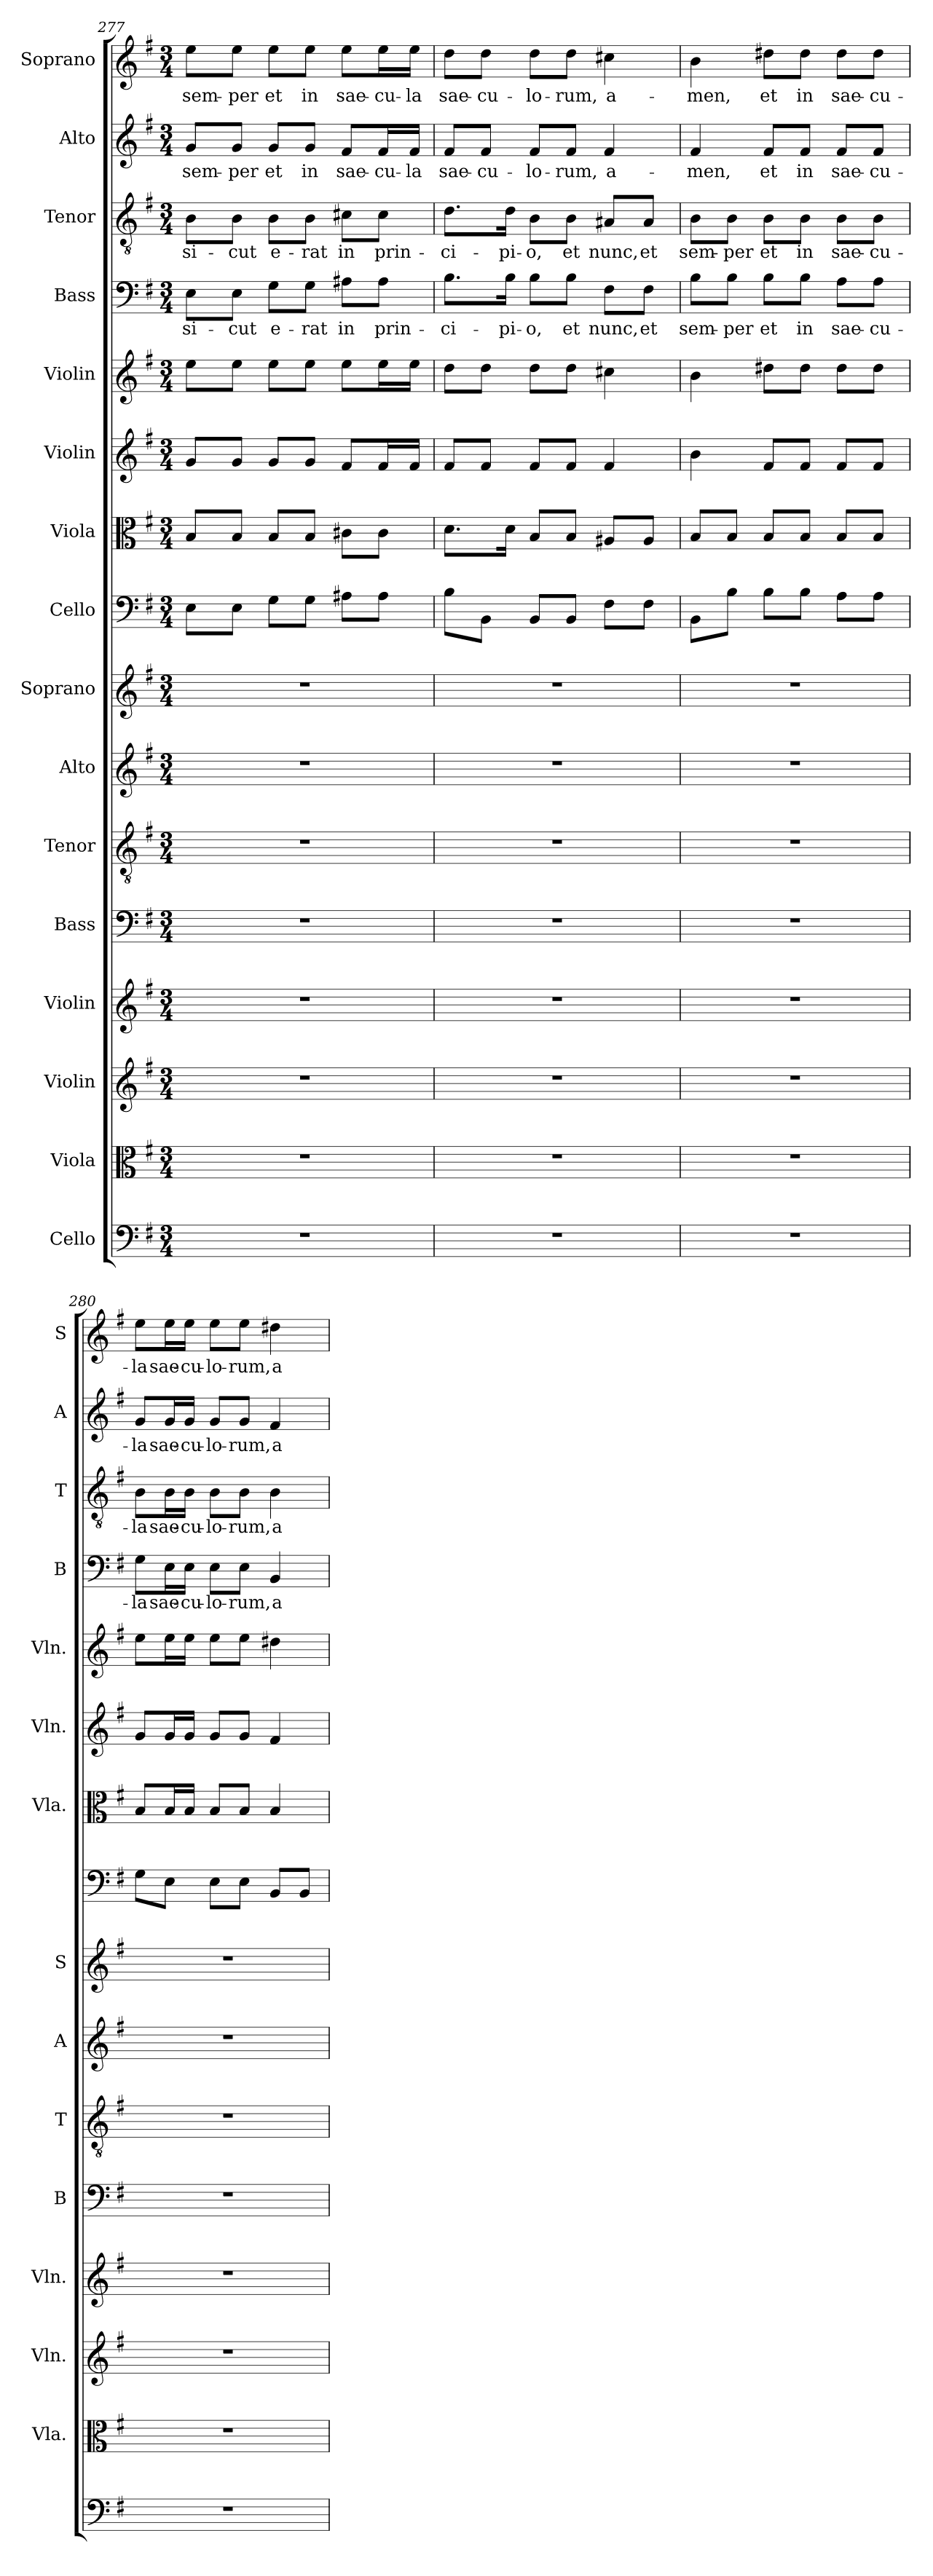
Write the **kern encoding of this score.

**kern	**kern	**kern	**kern	**kern	**kern	**kern	**kern	**kern	**kern	**kern	**kern	**kern	**text	**kern	**text	**kern	**text	**kern	**text
*part16	*part15	*part14	*part13	*part12	*part11	*part10	*part9	*part8	*part7	*part6	*part5	*part4	*part4	*part3	*part3	*part2	*part2	*part1	*part1
*staff16	*staff15	*staff14	*staff13	*staff12	*staff11	*staff10	*staff9	*staff8	*staff7	*staff6	*staff5	*staff4	*staff4	*staff3	*staff3	*staff2	*staff2	*staff1	*staff1
*I"Cello	*I"Viola	*I"Violin	*I"Violin	*I"Bass	*I"Tenor	*I"Alto	*I"Soprano	*I"Cello	*I"Viola	*I"Violin	*I"Violin	*I"Bass	*	*I"Tenor	*	*I"Alto	*	*I"Soprano	*
*	*I'Vla.	*I'Vln.	*I'Vln.	*I'B	*I'T	*I'A	*I'S	*	*I'Vla.	*I'Vln.	*I'Vln.	*I'B	*	*I'T	*	*I'A	*	*I'S	*
*clefF4	*clefC3	*clefG2	*clefG2	*clefF4	*clefGv2	*clefG2	*clefG2	*clefF4	*clefC3	*clefG2	*clefG2	*clefF4	*	*clefGv2	*	*clefG2	*	*clefG2	*
*k[f#]	*k[f#]	*k[f#]	*k[f#]	*k[f#]	*k[f#]	*k[f#]	*k[f#]	*k[f#]	*k[f#]	*k[f#]	*k[f#]	*k[f#]	*	*k[f#]	*	*k[f#]	*	*k[f#]	*
*e:	*e:	*e:	*e:	*e:	*e:	*e:	*e:	*e:	*e:	*e:	*e:	*e:	*	*e:	*	*e:	*	*e:	*
*M3/4	*M3/4	*M3/4	*M3/4	*M3/4	*M3/4	*M3/4	*M3/4	*M3/4	*M3/4	*M3/4	*M3/4	*M3/4	*	*M3/4	*	*M3/4	*	*M3/4	*
=277	=277	=277	=277	=277	=277	=277	=277	=277	=277	=277	=277	=277	=277	=277	=277	=277	=277	=277	=277
!	!	!	!	!	!	!	!	!	!	!	!	!	!LO:LY:b	!	!	!	!	!	!
!	!	!	!	!	!	!	!	!	!	!	!	!	!	!	!LO:LY:b	!	!	!	!
!	!	!	!	!	!	!	!	!	!	!	!	!	!	!	!	!	!LO:LY:b	!	!
!	!	!	!	!	!	!	!	!	!	!	!	!	!	!	!	!	!	!	!LO:LY:b
2.r	2.r	2.r	2.r	2.r	2.r	2.r	2.r	8E\L	8B/L	8g/L	8ee\L	8E\L	si-	8B\L	si-	8g/L	sem-	8ee\L	sem-
!	!	!	!	!	!	!	!	!	!	!	!	!	!LO:LY:b	!	!	!	!	!	!
!	!	!	!	!	!	!	!	!	!	!	!	!	!	!	!LO:LY:b	!	!	!	!
!	!	!	!	!	!	!	!	!	!	!	!	!	!	!	!	!	!LO:LY:b	!	!
!	!	!	!	!	!	!	!	!	!	!	!	!	!	!	!	!	!	!	!LO:LY:b
.	.	.	.	.	.	.	.	8E\J	8B/J	8g/J	8ee\J	8E\J	-cut	8B\J	-cut	8g/J	-per	8ee\J	-per
!	!	!	!	!	!	!	!	!	!	!	!	!	!LO:LY:b	!	!	!	!	!	!
!	!	!	!	!	!	!	!	!	!	!	!	!	!	!	!LO:LY:b	!	!	!	!
!	!	!	!	!	!	!	!	!	!	!	!	!	!	!	!	!	!LO:LY:b	!	!
!	!	!	!	!	!	!	!	!	!	!	!	!	!	!	!	!	!	!	!LO:LY:b
.	.	.	.	.	.	.	.	8G\L	8B/L	8g/L	8ee\L	8G\L	e-	8B\L	e-	8g/L	et	8ee\L	et
!	!	!	!	!	!	!	!	!	!	!	!	!	!LO:LY:b	!	!	!	!	!	!
!	!	!	!	!	!	!	!	!	!	!	!	!	!	!	!LO:LY:b	!	!	!	!
!	!	!	!	!	!	!	!	!	!	!	!	!	!	!	!	!	!LO:LY:b	!	!
!	!	!	!	!	!	!	!	!	!	!	!	!	!	!	!	!	!	!	!LO:LY:b
.	.	.	.	.	.	.	.	8G\J	8B/J	8g/J	8ee\J	8G\J	-rat	8B\J	-rat	8g/J	in	8ee\J	in
!	!	!	!	!	!	!	!	!	!	!	!	!	!LO:LY:b	!	!	!	!	!	!
!	!	!	!	!	!	!	!	!	!	!	!	!	!	!	!LO:LY:b	!	!	!	!
!	!	!	!	!	!	!	!	!	!	!	!	!	!	!	!	!	!LO:LY:b	!	!
!	!	!	!	!	!	!	!	!	!	!	!	!	!	!	!	!	!	!	!LO:LY:b
.	.	.	.	.	.	.	.	8A#X\L	8c#X\L	8f#/L	8ee\L	8A#X\L	in	8c#X\L	in	8f#/L	sae-	8ee\L	sae-
!	!	!	!	!	!	!	!	!	!	!	!	!	!LO:LY:b	!	!	!	!	!	!
!	!	!	!	!	!	!	!	!	!	!	!	!	!	!	!LO:LY:b	!	!	!	!
!	!	!	!	!	!	!	!	!	!	!	!	!	!	!	!	!	!LO:LY:b	!	!
!	!	!	!	!	!	!	!	!	!	!	!	!	!	!	!	!	!	!	!LO:LY:b
.	.	.	.	.	.	.	.	8A#\J	8c#\J	16f#/L	16ee\L	8A#\J	prin-	8c#\J	prin-	16f#/L	-cu-	16ee\L	-cu-
!	!	!	!	!	!	!	!	!	!	!	!	!	!	!	!	!	!LO:LY:b	!	!
!	!	!	!	!	!	!	!	!	!	!	!	!	!	!	!	!	!	!	!LO:LY:b
.	.	.	.	.	.	.	.	.	.	16f#/JJ	16ee\JJ	.	.	.	.	16f#/JJ	-la	16ee\JJ	-la
=278	=278	=278	=278	=278	=278	=278	=278	=278	=278	=278	=278	=278	=278	=278	=278	=278	=278	=278	=278
!	!	!	!	!	!	!	!	!	!	!	!	!	!LO:LY:b	!	!	!	!	!	!
!	!	!	!	!	!	!	!	!	!	!	!	!	!	!	!LO:LY:b	!	!	!	!
!	!	!	!	!	!	!	!	!	!	!	!	!	!	!	!	!	!LO:LY:b	!	!
!	!	!	!	!	!	!	!	!	!	!	!	!	!	!	!	!	!	!	!LO:LY:b
2.r	2.r	2.r	2.r	2.r	2.r	2.r	2.r	8B\L	8.d\L	8f#/L	8dd\L	8.B\L	-ci-	8.d\L	-ci-	8f#/L	sae-	8dd\L	sae-
!	!	!	!	!	!	!	!	!	!	!	!	!	!	!	!	!	!LO:LY:b	!	!
!	!	!	!	!	!	!	!	!	!	!	!	!	!	!	!	!	!	!	!LO:LY:b
.	.	.	.	.	.	.	.	8BB\J	.	8f#/J	8dd\J	.	.	.	.	8f#/J	-cu-	8dd\J	-cu-
!	!	!	!	!	!	!	!	!	!	!	!	!	!LO:LY:b	!	!	!	!	!	!
!	!	!	!	!	!	!	!	!	!	!	!	!	!	!	!LO:LY:b	!	!	!	!
.	.	.	.	.	.	.	.	.	16d\Jk	.	.	16B\Jk	-pi-	16d\Jk	-pi-	.	.	.	.
!	!	!	!	!	!	!	!	!	!	!	!	!	!LO:LY:b	!	!	!	!	!	!
!	!	!	!	!	!	!	!	!	!	!	!	!	!	!	!LO:LY:b	!	!	!	!
!	!	!	!	!	!	!	!	!	!	!	!	!	!	!	!	!	!LO:LY:b	!	!
!	!	!	!	!	!	!	!	!	!	!	!	!	!	!	!	!	!	!	!LO:LY:b
.	.	.	.	.	.	.	.	8BB/L	8B/L	8f#/L	8dd\L	8B\L	-o,	8B\L	-o,	8f#/L	-lo-	8dd\L	-lo-
!	!	!	!	!	!	!	!	!	!	!	!	!	!LO:LY:b	!	!	!	!	!	!
!	!	!	!	!	!	!	!	!	!	!	!	!	!	!	!LO:LY:b	!	!	!	!
!	!	!	!	!	!	!	!	!	!	!	!	!	!	!	!	!	!LO:LY:b	!	!
!	!	!	!	!	!	!	!	!	!	!	!	!	!	!	!	!	!	!	!LO:LY:b
.	.	.	.	.	.	.	.	8BB/J	8B/J	8f#/J	8dd\J	8B\J	et	8B\J	et	8f#/J	-rum,	8dd\J	-rum,
!	!	!	!	!	!	!	!	!	!	!	!	!	!LO:LY:b	!	!	!	!	!	!
!	!	!	!	!	!	!	!	!	!	!	!	!	!	!	!LO:LY:b	!	!	!	!
!	!	!	!	!	!	!	!	!	!	!	!	!	!	!	!	!	!LO:LY:b	!	!
!	!	!	!	!	!	!	!	!	!	!	!	!	!	!	!	!	!	!	!LO:LY:b
.	.	.	.	.	.	.	.	8F#\L	8A#X/L	4f#/	4cc#X\	8F#\L	nunc,	8A#X/L	nunc,	4f#/	a-	4cc#X\	a-
!	!	!	!	!	!	!	!	!	!	!	!	!	!LO:LY:b	!	!	!	!	!	!
!	!	!	!	!	!	!	!	!	!	!	!	!	!	!	!LO:LY:b	!	!	!	!
.	.	.	.	.	.	.	.	8F#\J	8A#/J	.	.	8F#\J	et	8A#/J	et	.	.	.	.
=279	=279	=279	=279	=279	=279	=279	=279	=279	=279	=279	=279	=279	=279	=279	=279	=279	=279	=279	=279
!	!	!	!	!	!	!	!	!	!	!	!	!	!LO:LY:b	!	!	!	!	!	!
!	!	!	!	!	!	!	!	!	!	!	!	!	!	!	!LO:LY:b	!	!	!	!
!	!	!	!	!	!	!	!	!	!	!	!	!	!	!	!	!	!LO:LY:b	!	!
!	!	!	!	!	!	!	!	!	!	!	!	!	!	!	!	!	!	!	!LO:LY:b
2.r	2.r	2.r	2.r	2.r	2.r	2.r	2.r	8BB\L	8B/L	4b\	4b\	8B\L	sem-	8B\L	sem-	4f#/	-men,	4b\	-men,
!	!	!	!	!	!	!	!	!	!	!	!	!	!LO:LY:b	!	!	!	!	!	!
!	!	!	!	!	!	!	!	!	!	!	!	!	!	!	!LO:LY:b	!	!	!	!
.	.	.	.	.	.	.	.	8B\J	8B/J	.	.	8B\J	-per	8B\J	-per	.	.	.	.
!	!	!	!	!	!	!	!	!	!	!	!	!	!LO:LY:b	!	!	!	!	!	!
!	!	!	!	!	!	!	!	!	!	!	!	!	!	!	!LO:LY:b	!	!	!	!
!	!	!	!	!	!	!	!	!	!	!	!	!	!	!	!	!	!LO:LY:b	!	!
!	!	!	!	!	!	!	!	!	!	!	!	!	!	!	!	!	!	!	!LO:LY:b
.	.	.	.	.	.	.	.	8B\L	8B/L	8f#/L	8dd#X\L	8B\L	et	8B\L	et	8f#/L	et	8dd#X\L	et
!	!	!	!	!	!	!	!	!	!	!	!	!	!LO:LY:b	!	!	!	!	!	!
!	!	!	!	!	!	!	!	!	!	!	!	!	!	!	!LO:LY:b	!	!	!	!
!	!	!	!	!	!	!	!	!	!	!	!	!	!	!	!	!	!LO:LY:b	!	!
!	!	!	!	!	!	!	!	!	!	!	!	!	!	!	!	!	!	!	!LO:LY:b
.	.	.	.	.	.	.	.	8B\J	8B/J	8f#/J	8dd#\J	8B\J	in	8B\J	in	8f#/J	in	8dd#\J	in
!	!	!	!	!	!	!	!	!	!	!	!	!	!LO:LY:b	!	!	!	!	!	!
!	!	!	!	!	!	!	!	!	!	!	!	!	!	!	!LO:LY:b	!	!	!	!
!	!	!	!	!	!	!	!	!	!	!	!	!	!	!	!	!	!LO:LY:b	!	!
!	!	!	!	!	!	!	!	!	!	!	!	!	!	!	!	!	!	!	!LO:LY:b
.	.	.	.	.	.	.	.	8A\L	8B/L	8f#/L	8dd#\L	8A\L	sae-	8B\L	sae-	8f#/L	sae-	8dd#\L	sae-
!	!	!	!	!	!	!	!	!	!	!	!	!	!LO:LY:b	!	!	!	!	!	!
!	!	!	!	!	!	!	!	!	!	!	!	!	!	!	!LO:LY:b	!	!	!	!
!	!	!	!	!	!	!	!	!	!	!	!	!	!	!	!	!	!LO:LY:b	!	!
!	!	!	!	!	!	!	!	!	!	!	!	!	!	!	!	!	!	!	!LO:LY:b
.	.	.	.	.	.	.	.	8A\J	8B/J	8f#/J	8dd#\J	8A\J	-cu-	8B\J	-cu-	8f#/J	-cu-	8dd#\J	-cu-
!!LO:LB:g=z
=280	=280	=280	=280	=280	=280	=280	=280	=280	=280	=280	=280	=280	=280	=280	=280	=280	=280	=280	=280
!	!	!	!	!	!	!	!	!	!	!	!	!	!LO:LY:b	!	!	!	!	!	!
!	!	!	!	!	!	!	!	!	!	!	!	!	!	!	!LO:LY:b	!	!	!	!
!	!	!	!	!	!	!	!	!	!	!	!	!	!	!	!	!	!LO:LY:b	!	!
!	!	!	!	!	!	!	!	!	!	!	!	!	!	!	!	!	!	!	!LO:LY:b
2.r	2.r	2.r	2.r	2.r	2.r	2.r	2.r	8G\L	8B/L	8g/L	8ee\L	8G\L	-la	8B\L	-la	8g/L	-la	8ee\L	-la
!	!	!	!	!	!	!	!	!	!	!	!	!	!LO:LY:b	!	!	!	!	!	!
!	!	!	!	!	!	!	!	!	!	!	!	!	!	!	!LO:LY:b	!	!	!	!
!	!	!	!	!	!	!	!	!	!	!	!	!	!	!	!	!	!LO:LY:b	!	!
!	!	!	!	!	!	!	!	!	!	!	!	!	!	!	!	!	!	!	!LO:LY:b
.	.	.	.	.	.	.	.	8E\J	16B/L	16g/L	16ee\L	16E\L	sae-	16B\L	sae-	16g/L	sae-	16ee\L	sae-
!	!	!	!	!	!	!	!	!	!	!	!	!	!LO:LY:b	!	!	!	!	!	!
!	!	!	!	!	!	!	!	!	!	!	!	!	!	!	!LO:LY:b	!	!	!	!
!	!	!	!	!	!	!	!	!	!	!	!	!	!	!	!	!	!LO:LY:b	!	!
!	!	!	!	!	!	!	!	!	!	!	!	!	!	!	!	!	!	!	!LO:LY:b
.	.	.	.	.	.	.	.	.	16B/JJ	16g/JJ	16ee\JJ	16E\JJ	-cu-	16B\JJ	-cu-	16g/JJ	-cu-	16ee\JJ	-cu-
!	!	!	!	!	!	!	!	!	!	!	!	!	!LO:LY:b	!	!	!	!	!	!
!	!	!	!	!	!	!	!	!	!	!	!	!	!	!	!LO:LY:b	!	!	!	!
!	!	!	!	!	!	!	!	!	!	!	!	!	!	!	!	!	!LO:LY:b	!	!
!	!	!	!	!	!	!	!	!	!	!	!	!	!	!	!	!	!	!	!LO:LY:b
.	.	.	.	.	.	.	.	8E\L	8B/L	8g/L	8ee\L	8E\L	-lo-	8B\L	-lo-	8g/L	-lo-	8ee\L	-lo-
!	!	!	!	!	!	!	!	!	!	!	!	!	!LO:LY:b	!	!	!	!	!	!
!	!	!	!	!	!	!	!	!	!	!	!	!	!	!	!LO:LY:b	!	!	!	!
!	!	!	!	!	!	!	!	!	!	!	!	!	!	!	!	!	!LO:LY:b	!	!
!	!	!	!	!	!	!	!	!	!	!	!	!	!	!	!	!	!	!	!LO:LY:b
.	.	.	.	.	.	.	.	8E\J	8B/J	8g/J	8ee\J	8E\J	-rum,	8B\J	-rum,	8g/J	-rum,	8ee\J	-rum,
!	!	!	!	!	!	!	!	!	!	!	!	!	!LO:LY:b	!	!	!	!	!	!
!	!	!	!	!	!	!	!	!	!	!	!	!	!	!	!LO:LY:b	!	!	!	!
!	!	!	!	!	!	!	!	!	!	!	!	!	!	!	!	!	!LO:LY:b	!	!
!	!	!	!	!	!	!	!	!	!	!	!	!	!	!	!	!	!	!	!LO:LY:b
.	.	.	.	.	.	.	.	8BB/L	4B/	4f#/	4dd#X\	4BB/	a-	4B\	a-	4f#/	a-	4dd#X\	a-
.	.	.	.	.	.	.	.	8BB/J	.	.	.	.	.	.	.	.	.	.	.
=	=	=	=	=	=	=	=	=	=	=	=	=	=	=	=	=	=	=	=
*-	*-	*-	*-	*-	*-	*-	*-	*-	*-	*-	*-	*-	*-	*-	*-	*-	*-	*-	*-
